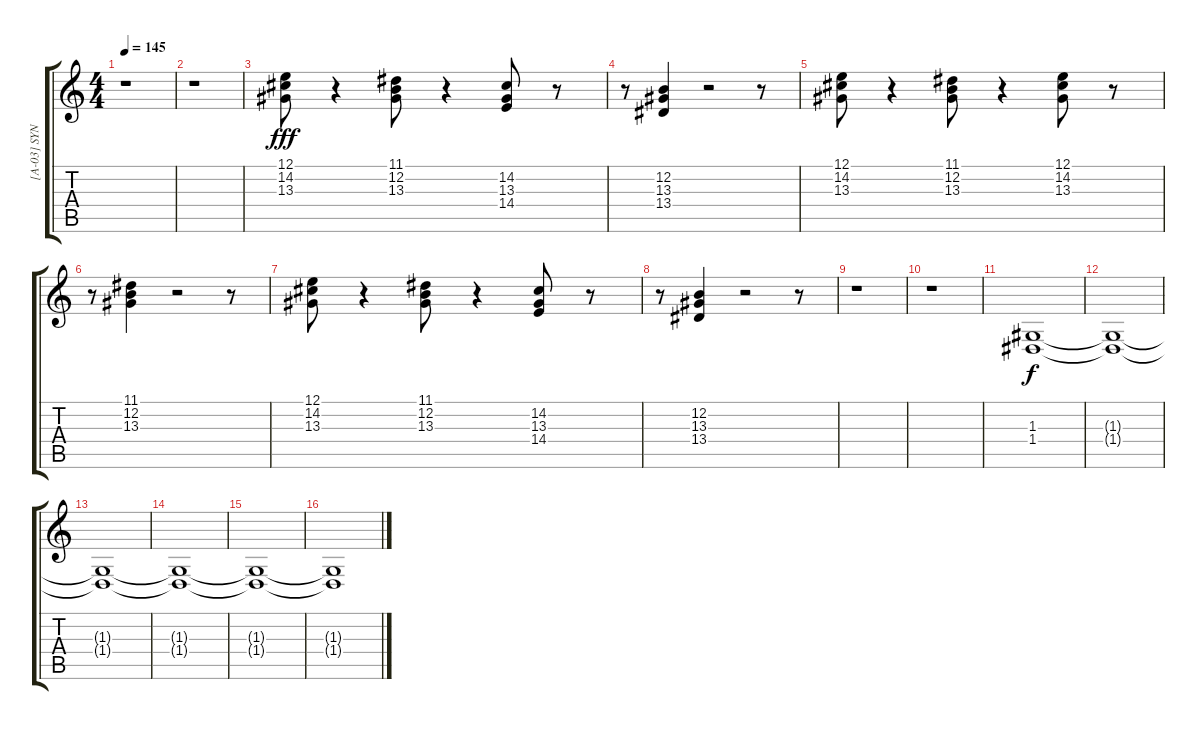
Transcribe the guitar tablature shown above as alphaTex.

\track ("[A-03] SYNTH 1" "[A-03] SYN") {instrument synthstrings1}
\staff {score tabs}
\tuning (E4 B3 G3 D3 A2 E2) {hide}
\ts (4 4)
\tempo 145
\clef g2
\ks c
r.1{dy fff} |
r.1 |
(12.1 14.2 13.3).8 r.4 (11.1 12.2 13.3).8 r.4 (14.2 13.3 14.4).8 r.8 |
r.8 (12.2 13.3 13.4).4 r.2 r.8 |
(12.1 14.2 13.3).8 r.4 (11.1 12.2 13.3).8 r.4 (12.1 14.2 13.3).8 r.8 |
r.8 (11.1 12.2 13.3).4 r.2 r.8 |
(12.1 14.2 13.3).8 r.4 (11.1 12.2 13.3).8 r.4 (14.2 13.3 14.4).8 r.8 |
r.8 (12.2 13.3 13.4).4 r.2 r.8 |
r.1 |
r.1 |
(1.3 1.4).1{dy f instrument synthstrings1} |
(1.3{t} 1.4{t}).1 |
(1.3{t} 1.4{t}).1 |
(1.3{t} 1.4{t}).1 |
(1.3{t} 1.4{t}).1 |
(1.3{t} 1.4{t}).1
